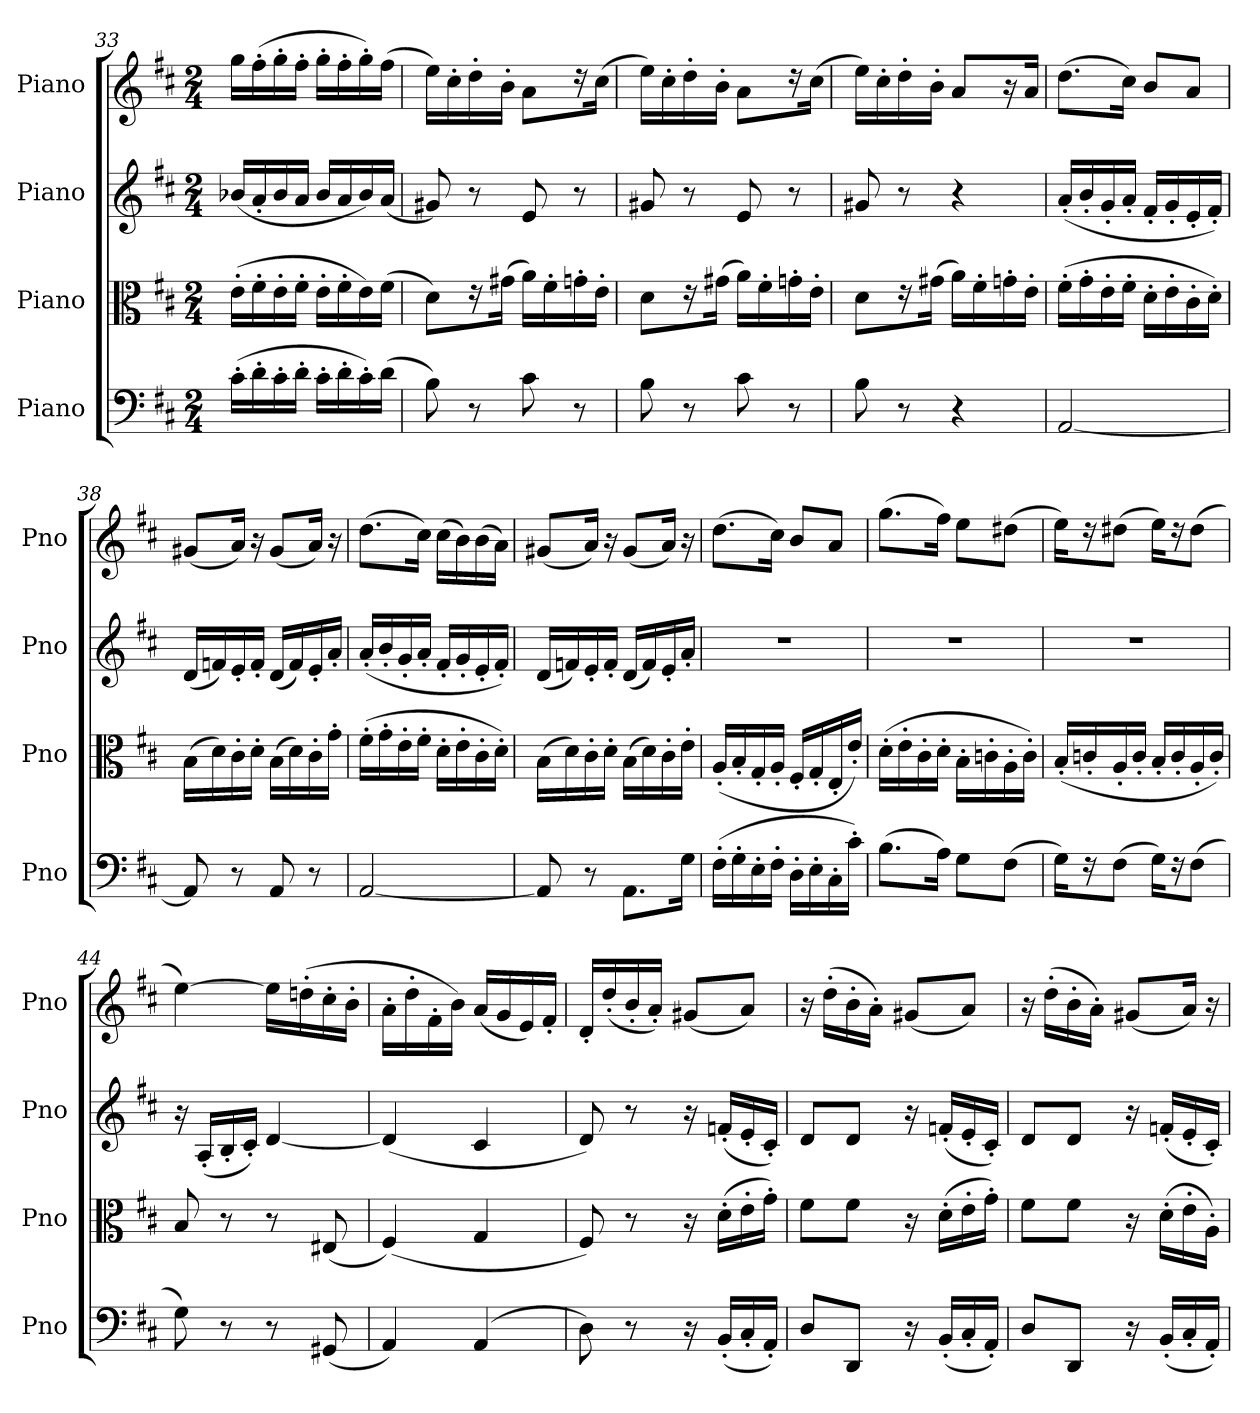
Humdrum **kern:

**kern	**kern	**kern	**kern
*part4	*part3	*part2	*part1
*staff4	*staff3	*staff2	*staff1
*I"Piano	*I"Piano	*I"Piano	*I"Piano
*I'Pno	*I'Pno	*I'Pno	*I'Pno
*clefF4	*clefC3	*clefG2	*clefG2
*k[f#c#]	*k[f#c#]	*k[f#c#]	*k[f#c#]
*M2/4	*M2/4	*M2/4	*M2/4
=33	=33	=33	=33
(16c#'\LL	(16e'\LL	(16b-X/LL	16gg\LL
16d'\	16f#'\	16a'/	(16ff#'\
16c#'\	16e'\	16b-/	16gg'\
16d'\JJ	16f#'\JJ	16a/JJ	16ff#'\JJ
16c#'\LL	16e'\LL	16b-/LL	16gg'\LL
16d'\	16f#'\	16a/	16ff#'\
16c#'\)	16e\)	16b-/)	16gg'\)
(16d\JJ	(16f#\JJ	(16a/JJ	(16ff#\JJ
=34	=34	=34	=34
8B\)	8d\L)	8g#X/)	16ee\LL)
.	.	.	16cc#'\
8r	16r	8r	16dd'\
.	(16g#X\Jk	.	16b'\JJ
8c#\	16a\LL)	8e/	8a\L
.	16f#'\	.	.
8r	16gn'\	8r	16r
.	16e'\JJ	.	(16cc#\Jk
!!LO:LB:g=z
=35	=35	=35	=35
8B\	8d\L	8g#X/	16ee\LL)
.	.	.	16cc#'\
8r	16r	8r	16dd'\
.	(16g#X\Jk	.	16b'\JJ
8c#\	16a\LL)	8e/	8a\L
.	16f#'\	.	.
8r	16gn'\	8r	16r
.	16e'\JJ	.	(16cc#\Jk
=36	=36	=36	=36
8B\	8d\L	8g#X/	16ee\LL)
.	.	.	16cc#'\
8r	16r	8r	16dd'\
.	(16g#X\Jk	.	16b'\JJ
4r	16a\LL)	4r	8a/L
.	16f#'\	.	.
.	16gn'\	.	16r
.	16e'\JJ	.	16a/Jk
=37	=37	=37	=37
[2AA/	(16f#'\LL	(16a'/LL	(8.dd\L
.	16g'\	16b'/	.
.	16e'\	16g'/	.
.	16f#'\JJ	16a'/JJ	16cc#\Jk)
.	16d'\LL	16f#'/LL	8b/L
.	16e'\	16g'/	.
.	16c#'\	16e'/	8a/J
.	16d'\JJ)	16f#'/JJ)	.
=38	=38	=38	=38
8AA/]	(16B\LL	(16d/LL	(8g#X/L
.	16d\)	16fn/)	.
8r	16c#'\	16e'/	16a/Jk)
.	16d'\JJ	16f'/JJ	16r
8AA/	(16B\LL	(16d/LL	(8g#/L
.	16d\)	16f/)	.
8r	16c#'\	16e'/	16a/Jk)
.	16g'\JJ	16a'/JJ	16r
=39	=39	=39	=39
[2AA/	(16f#'\LL	(16a'/LL	(8.dd\L
.	16g'\	16b'/	.
.	16e'\	16g'/	.
.	16f#'\JJ	16a'/JJ	16cc#\Jk)
.	16d'\LL	16f#'/LL	(16cc#\LL
.	16e'\	16g'/	16b\)
.	16c#'\	16e'/	(16b\
.	16d'\JJ)	16f#'/JJ)	16a\JJ)
=40	=40	=40	=40
8AA/]	(16B\LL	(16d/LL	(8g#X/L
.	16d\)	16fn/)	.
8r	16c#'\	16e'/	16a/Jk)
.	16d'\JJ	16f'/JJ	16r
8.AA\L	(16B\LL	(16d/LL	(8g#/L
.	16d\)	16f/)	.
.	16c#'\	16e'/	16a/Jk)
16G\Jk	16e'\JJ	16a'/JJ	16r
=41	=41	=41	=41
(16F#'\LL	(16A'/LL	2r	(8.dd\L
16G'\	16B'/	.	.
16E'\	16G'/	.	.
16F#'\JJ	16A'/JJ	.	16cc#\Jk)
16D'\LL	16F#'/LL	.	8b/L
16E'\	16G'/	.	.
16C#'\	16E'/	.	8a/J
16c#'\JJ)	16e'/JJ)	.	.
!!LO:LB:g=z
=42	=42	=42	=42
(8.B\L	(16d'\LL	2r	(8.gg\L
.	16e'\	.	.
.	16c#'\	.	.
16A\Jk)	16d'\JJ	.	16ff#\Jk)
8G\L	16B'\LL	.	8ee\L
.	16cn'\	.	.
(8F#\J	16A'\	.	(8dd#X\J
.	16c'\JJ)	.	.
=43	=43	=43	=43
16G\KL)	(16B'/LL	2r	16ee\KL)
16r	16cn'/	.	16r
(8F#\J	16A'/	.	(8dd#X\J
.	16c'/JJ	.	.
16G\KL)	16B'/LL	.	16ee\KL)
16r	16c'/	.	16r
(8F#\J	16A'/	.	(8dd#\J
.	16c'/JJ)	.	.
=44	=44	=44	=44
8G\)	8B/	16r	[4ee\)
.	.	(16A'/LL	.
8r	8r	16B'/	.
.	.	16c#'/JJ)	.
8r	8r	[4d/	16ee\LL]
.	.	.	(16ddn'\
(8GG#X/	(8E#X/	.	16cc#'\
.	.	.	16b'\JJ
=45	=45	=45	=45
4AA/)	(4F#/)	(4d/]	16a'\LL
.	.	.	16dd'\
.	.	.	16f#'\
.	.	.	16b\JJ)
(4AA/	4G/	4c#/	(16a/LL
.	.	.	16g/
.	.	.	16e/)
.	.	.	16f#'/JJ
=46	=46	=46	=46
8D\)	8F#/)	8d/)	16d'/LL
.	.	.	(16dd'/
8r	8r	8r	16b'/
.	.	.	16a'/JJ)
16r	16r	16r	(8g#X/L
(16BB'/LL	(16d'\LL	(16fn'/LL	.
16C#'/	16e'\	16e'/	8a/J)
16AA'/JJ)	16g'\JJ)	16c#'/JJ)	.
=47	=47	=47	=47
8D/L	8f#\L	8d/L	16r
.	.	.	(16dd'\LL
8DD/J	8f#\J	8d/J	16b'\
.	.	.	16a'\JJ)
16r	16r	16r	(8g#X/L
(16BB'/LL	(16d'\LL	(16fn'/LL	.
16C#'/	16e'\	16e'/	8a/J)
16AA'/JJ)	16g'\JJ)	16c#'/JJ)	.
=48	=48	=48	=48
8D/L	8f#\L	8d/L	16r
.	.	.	(16dd'\LL
8DD/J	8f#\J	8d/J	16b'\
.	.	.	16a'\JJ)
16r	16r	16r	(8g#X/L
(16BB'/LL	(16d'\LL	(16fn'/LL	.
16C#'/	16e'\	16e'/	16a/Jk)
16AA'/JJ)	16A'\JJ)	16c#'/JJ)	16r
=	=	=	=
*-	*-	*-	*-
